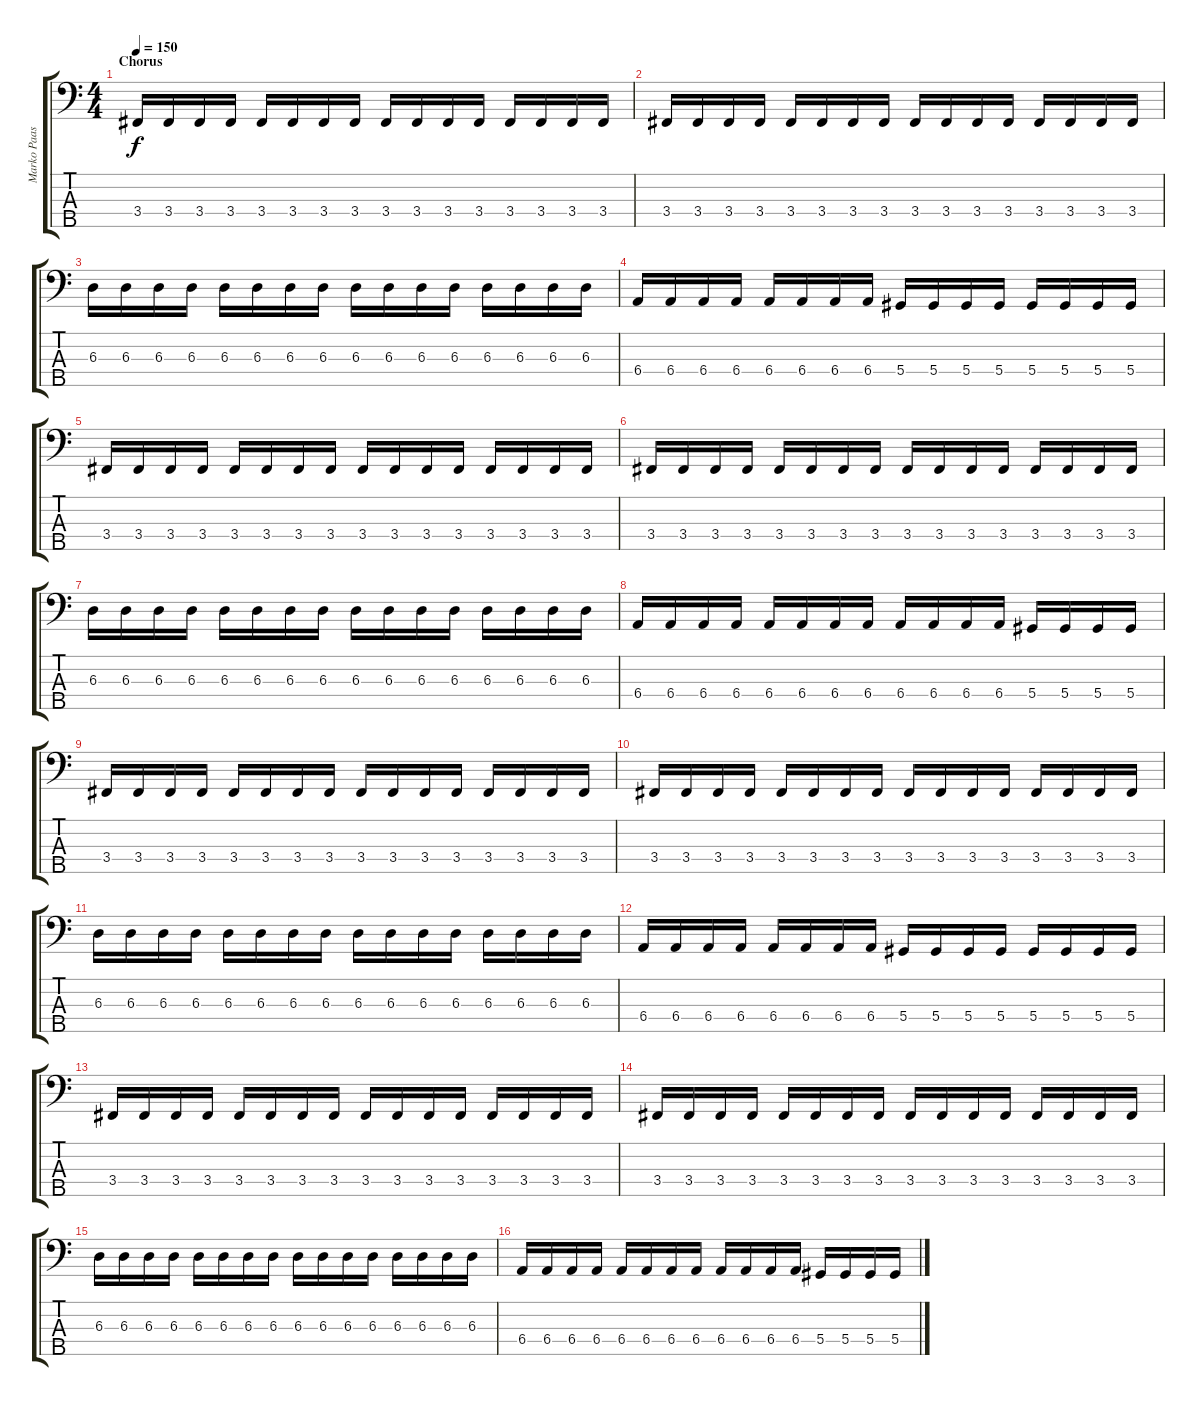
\track ("Marko Paasikoski - Bass" "Marko Paas") {instrument electricbasspick}
\staff {score tabs}
\tuning (Gb2 Db2 Ab1 Eb1 Bb0) {hide}
\ts (4 4)
\section ("" "Chorus")
\tempo 150
\clef f4
\ks c
3.4.16{dy f} 3.4.16 3.4.16 3.4.16 3.4.16 3.4.16 3.4.16 3.4.16 3.4.16 3.4.16 3.4.16 3.4.16 3.4.16 3.4.16 3.4.16 3.4.16 |
3.4.16 3.4.16 3.4.16 3.4.16 3.4.16 3.4.16 3.4.16 3.4.16 3.4.16 3.4.16 3.4.16 3.4.16 3.4.16 3.4.16 3.4.16 3.4.16 |
6.3.16 6.3.16 6.3.16 6.3.16 6.3.16 6.3.16 6.3.16 6.3.16 6.3.16 6.3.16 6.3.16 6.3.16 6.3.16 6.3.16 6.3.16 6.3.16 |
6.4.16 6.4.16 6.4.16 6.4.16 6.4.16 6.4.16 6.4.16 6.4.16 5.4.16 5.4.16 5.4.16 5.4.16 5.4.16 5.4.16 5.4.16 5.4.16 |
3.4.16 3.4.16 3.4.16 3.4.16 3.4.16 3.4.16 3.4.16 3.4.16 3.4.16 3.4.16 3.4.16 3.4.16 3.4.16 3.4.16 3.4.16 3.4.16 |
3.4.16 3.4.16 3.4.16 3.4.16 3.4.16 3.4.16 3.4.16 3.4.16 3.4.16 3.4.16 3.4.16 3.4.16 3.4.16 3.4.16 3.4.16 3.4.16 |
6.3.16 6.3.16 6.3.16 6.3.16 6.3.16 6.3.16 6.3.16 6.3.16 6.3.16 6.3.16 6.3.16 6.3.16 6.3.16 6.3.16 6.3.16 6.3.16 |
6.4.16 6.4.16 6.4.16 6.4.16 6.4.16 6.4.16 6.4.16 6.4.16 6.4.16 6.4.16 6.4.16 6.4.16 5.4.16 5.4.16 5.4.16 5.4.16 |
3.4.16 3.4.16 3.4.16 3.4.16 3.4.16 3.4.16 3.4.16 3.4.16 3.4.16 3.4.16 3.4.16 3.4.16 3.4.16 3.4.16 3.4.16 3.4.16 |
3.4.16 3.4.16 3.4.16 3.4.16 3.4.16 3.4.16 3.4.16 3.4.16 3.4.16 3.4.16 3.4.16 3.4.16 3.4.16 3.4.16 3.4.16 3.4.16 |
6.3.16 6.3.16 6.3.16 6.3.16 6.3.16 6.3.16 6.3.16 6.3.16 6.3.16 6.3.16 6.3.16 6.3.16 6.3.16 6.3.16 6.3.16 6.3.16 |
6.4.16 6.4.16 6.4.16 6.4.16 6.4.16 6.4.16 6.4.16 6.4.16 5.4.16 5.4.16 5.4.16 5.4.16 5.4.16 5.4.16 5.4.16 5.4.16 |
3.4.16 3.4.16 3.4.16 3.4.16 3.4.16 3.4.16 3.4.16 3.4.16 3.4.16 3.4.16 3.4.16 3.4.16 3.4.16 3.4.16 3.4.16 3.4.16 |
3.4.16 3.4.16 3.4.16 3.4.16 3.4.16 3.4.16 3.4.16 3.4.16 3.4.16 3.4.16 3.4.16 3.4.16 3.4.16 3.4.16 3.4.16 3.4.16 |
6.3.16 6.3.16 6.3.16 6.3.16 6.3.16 6.3.16 6.3.16 6.3.16 6.3.16 6.3.16 6.3.16 6.3.16 6.3.16 6.3.16 6.3.16 6.3.16 |
6.4.16 6.4.16 6.4.16 6.4.16 6.4.16 6.4.16 6.4.16 6.4.16 6.4.16 6.4.16 6.4.16 6.4.16 5.4.16 5.4.16 5.4.16 5.4.16
